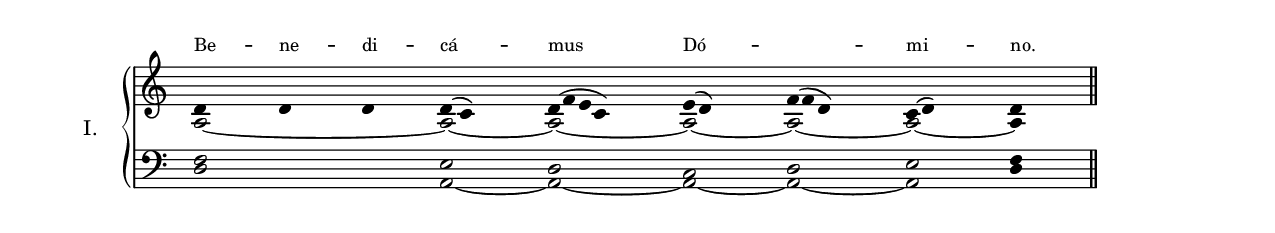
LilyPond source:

\version "2.18"
\include "gregorian.ly"
\include "noh2.ily"

%Page reference: page v.77
%(volume.page)

%Proofed 3/14

global = {
 \key d \dorian
 \cadenzaOn 
 \override Glissando #'thickness = #2.0
}

chantText = \lyricmode {
Be -- ne -- di -- cá -- mus Dó -- _ mi -- no. }

chantMusic = {
\tieDown   d'4 d'4 d'4 d'4 ( c'4) d'4 ( f'4 e'4 c'4) e'4 ( d'4) f'4 ( f'4 d'4) c'4 ( d'4) d'4 \finalis

}

altoMusic = {
a2*3/2 ~ a2 ~ a2*4/2 ~ a2 ~ a2*3/2 ~ a2 ~ a4 \finalis
}

tenorMusic = {
f2*3/2 e2 d2*4/2 c2 d2*3/2 e2 f4 \finalis
}

bassMusic = {
d2*3/2 a,2 ~ a,2*4/2 ~ a,2 ~ a,2*3/2 ~ a,2 d4 \finalis
}

voiceLines = {
\voiceLineStyle


}

\score{
  <<
    \new Lyrics
    \new GrandStaff <<
      \set GrandStaff.autoBeaming = ##f
      \set GrandStaff.instrumentName = \markup \center-column {
        "I."
      }
      \new Staff = up <<
        \new Voice = "chant" {
          \voiceOne \global \chantMusic
        }
        \new Voice {
          \voiceTwo \global \altoMusic
        }
      >>

      \new Staff = down <<
        \clef bass
        \new Voice {
          \voiceOne \global \tenorMusic
        }
        \new Voice {
          \voiceTwo \global \bassMusic
        }
	\new Voice {
        \voiceThree \global \voiceLines
        }
      >>
    >>
    \context Lyrics {
      \lyricsto chant {
      \chantText
    }
    }
  >>
  \layout{
  }
  
}
